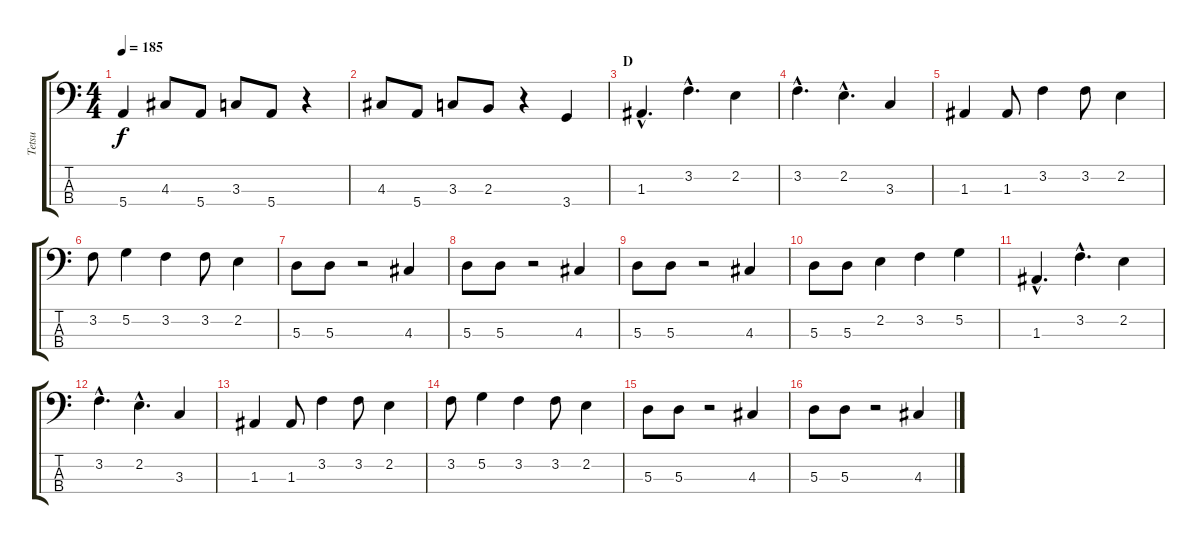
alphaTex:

\track ("Tetsu" "Tetsu") {instrument electricbasspick}
\staff {score tabs}
\tuning (G2 D2 A1 E1) {hide}
\ts (4 4)
\tempo 185
\clef f4
\ks c
5.4.4{dy f} 4.3.8 5.4.8 3.3.8 5.4.8 r.4 |
4.3.8 5.4.8 3.3.8 2.3.8 r.4 3.4.4 |
\section ("" "D")
1.3{hac}.4{d} 3.2{hac}.4{d} 2.2.4 |
3.2{hac}.4{d} 2.2{hac}.4{d} 3.3.4 |
1.3.4 1.3.8 3.2.4 3.2.8 2.2.4 |
3.2.8 5.2.4 3.2.4 3.2.8 2.2.4 |
5.3.8 5.3.8 r.2 4.3.4 |
5.3.8 5.3.8 r.2 4.3.4 |
5.3.8 5.3.8 r.2 4.3.4 |
5.3.8 5.3.8 2.2.4 3.2.4 5.2.4 |
1.3{hac}.4{d} 3.2{hac}.4{d} 2.2.4 |
3.2{hac}.4{d} 2.2{hac}.4{d} 3.3.4 |
1.3.4 1.3.8 3.2.4 3.2.8 2.2.4 |
3.2.8 5.2.4 3.2.4 3.2.8 2.2.4 |
5.3.8 5.3.8 r.2 4.3.4 |
5.3.8 5.3.8 r.2 4.3.4
